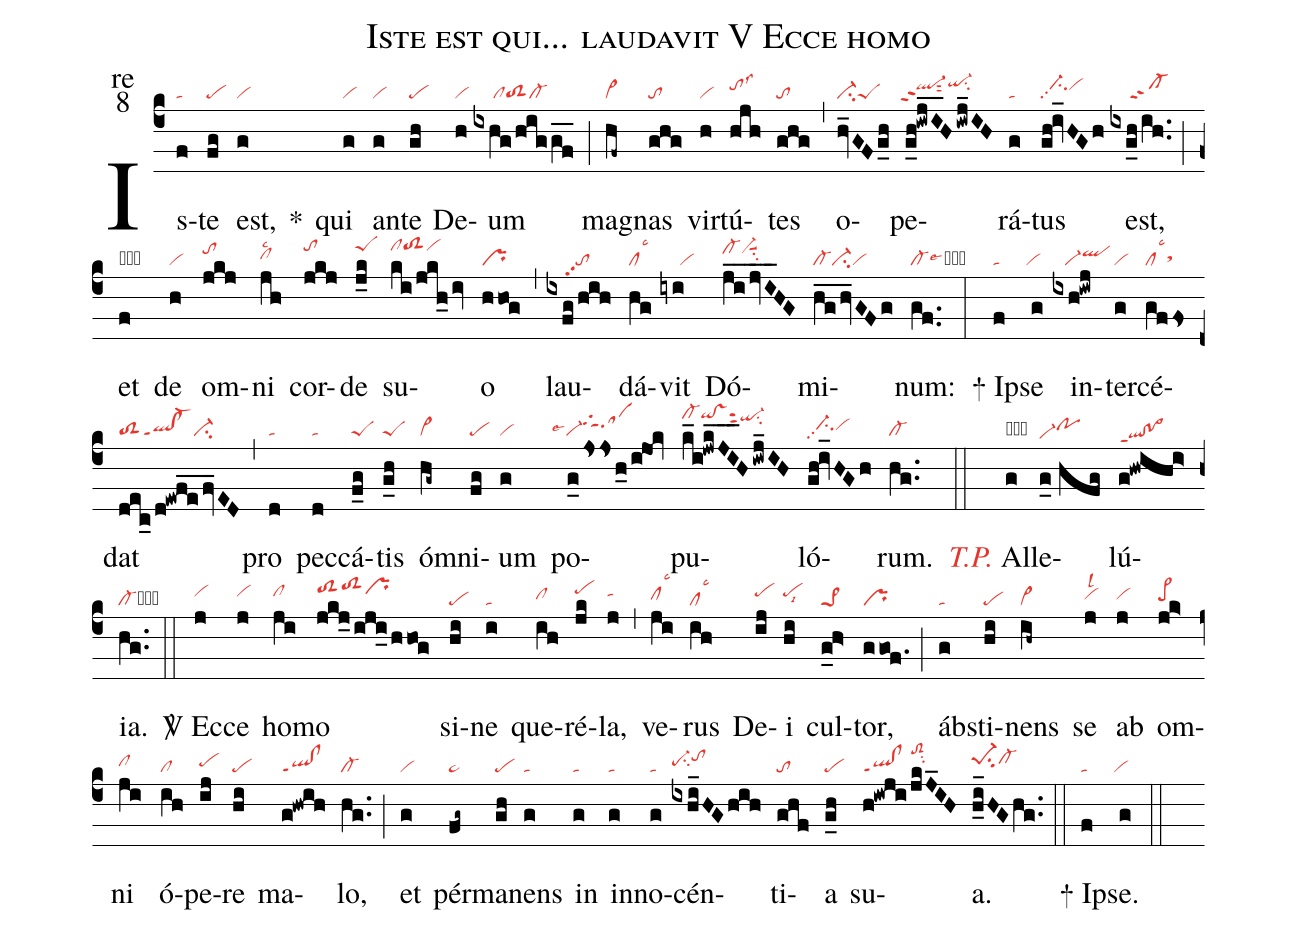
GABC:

name:Iste est qui... laudavit V Ecce homo;
office-part:re;
mode:8;
nabc-lines:1;
%%
(c4) Is(f|ta)te(fg|pe) est,(g|vi) <sp>*</sp>() qui(g|vi) an(g|vi)te(gh|pe) De(h|vi)um(ixhg/higgf__|/////cltoS2cl-) (;) mag(hf~|vi>)nas(ghg|to) vir(h|vi)tú(hjh|tohilss3)tes(ghg|to) (,) o(hv_GFg_h|ci-peS)pe(g_h!iwjI__Hiwj_IH|`ql-hippt2sut2qi-hjsu2)rá(g|ta)tus(gh!iv_HGh|//ci-hipp2vihi) est,(ixg_h/ih..|/////cl-ppt2) (;) et(f|obta) de(h|vi) om(jkj|tohj)ni(jh|clhhlsc2) cor(jkj|tohk)de(j_k|peShk) su(ki/jkh_/iv|clhktoS2hkvihk)o(hhog|pr) (,) lau(ixfg/hih|/////topp2)dá(hg|cllsc3)vit(iyi|/////vi) Dó(ji__/jv_I_HG|cl-hjvi-hjsuu1su2)mi(hg__hv_GFg|cl-ci-vi)num:(gf..|cl-lse6cb) (:)

<sp>+</sp> I(f|ta)pse(g|`vi) in(ixh!iwj|///vi-qlhi)ter(g|vi)cé(gffs|cllsc3sthh)dat(dec_/d!ewfe__fv_ED|toS2ql!cl-ppt1ci-) (,) pro(d|ta) pec(d|ta)cá(f_g|peS)tis(g_h|peS) óm(hg~|vi>)ni(fg|pe)um(g|vi) po(g_0/jsjsh_0/i@jok|````vi-lse4tgShjsahi)pu(k_i!jwk_J_I_H/iwj_IH|cl-hlqihl!vshlsut2qi-hksu2)ló(gh!iv_HGh|//ci-hhpp2vihh)rum.(hg..|cl-) (::)

<i><c>T.P.</c></i> Al(g|obvi)le(g_0//hfg|vi-hepohh)lú(g!hwihi>|qlhe!po>heppt1){ia}.(hg..|cl-cb) (::)

<sp>V/</sp> Ec(j|vihi)ce(j|vihi) ho(ji|clhi)mo(jkj_/iji_/hhog|toS2hjtoS2hkprhj) si(hi|pe)ne(i|ta) que(ih|clhh)ré(jk|pehj)la,(j|tahi) (,) ve(ji|clhhlsc3)rus(ih|cllsc3) De(ij|pehi)i(hi|pehilsi8) cul(g_h>|pe>1)tor,(ggof.|pr) (;) áb(g|ta)sti(hi|pe)nens(ih~|vi>) se(j|vihhlsl2) ab(j|vihh) om(jk>|pe>hh)ni(ji|clhh) ó(ih|cl)pe(ij|pehh)re(hi|pe) ma(g!hwih|ql!clppt1)lo,(hg..|cl-) (;) et(g|vi) pér(fg~|pe~)ma(gh|pe)nens(g|ta) in(g|ta) in(g|ta)no(g|ta)cén(ixhi_HGhih|pe-hhsu2tohj)ti(ghf|to)a(g_h|pe) su(h!iwji/jkJ_IH|ql!clppt1/toS2hlsu2)a.(h_i_HGhg..|pe-1hisu2cl-hi) (::)

<sp>+</sp> I(f|ta)pse.(g|`vi) (::)
